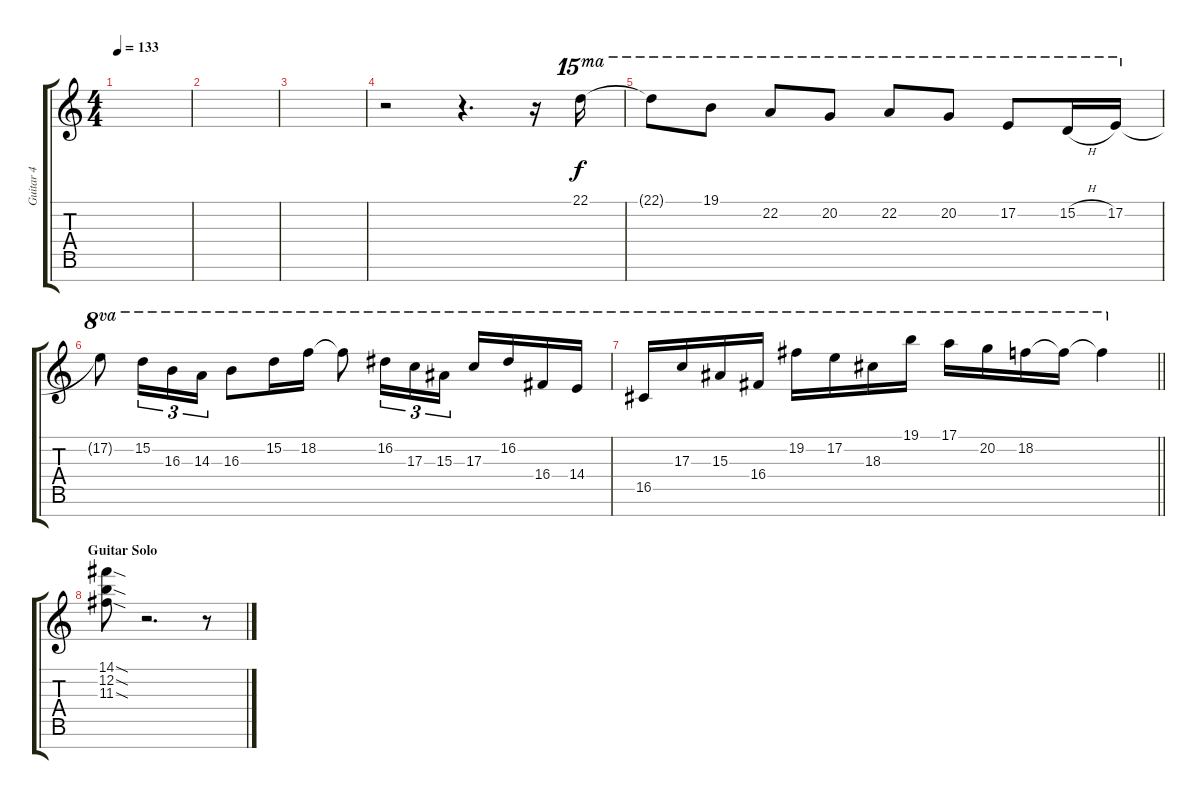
\track ("Guitar 4" "Guitar 4") {instrument distortionguitar}
\staff {score tabs}
\tuning (E4 B3 G3 D3 A2 E2 B1) {hide}
\ts (4 4)
\tempo 133
\clef g2
\ks c
|
|
|
r.2 r.4{d} r.16 22.1.16{ot 15ma dy f} |
22.1{t}.8{ot 15ma} 19.1.8{ot 15ma} 22.2.8{ot 15ma} 20.2.8{ot 15ma} 22.2.8{ot 15ma} 20.2.8{ot 15ma} 17.2.8{ot 15ma} 15.2{h}.16{ot 15ma} 17.2.16{ot 15ma} |
17.2{t}.8{ot 8va} 15.2.16{tu (3 2) ot 8va} 16.3.16{tu (3 2) ot 8va} 14.3.16{tu (3 2) ot 8va} 16.3.8{ot 8va} 15.2.16{ot 8va} 18.2.16{ot 8va} 18.2{t}.8{ot 8va} 16.2.16{tu (3 2) ot 8va} 17.3.16{tu (3 2) ot 8va} 15.3.16{tu (3 2) ot 8va} 17.3.16{ot 8va} 16.2.16{ot 8va} 16.4.16{ot 8va} 14.4.16{ot 8va} |
\barLineRight lightlight
16.5.16{ot 8va} 17.3.16{ot 8va} 15.3.16{ot 8va} 16.4.16{ot 8va} 19.2.16{ot 8va} 17.2.16{ot 8va} 18.3.16{ot 8va} 19.1.16{ot 8va} 17.1.16{ot 8va} 20.2.16{ot 8va} 18.2.16{ot 8va} 18.2{t}.16{ot 8va} 18.2{t}.4{ot 8va} |
\section ("" "Guitar Solo")
(14.1{sod} 12.2{sod} 11.3{sod}).8 r.2{d} r.8
